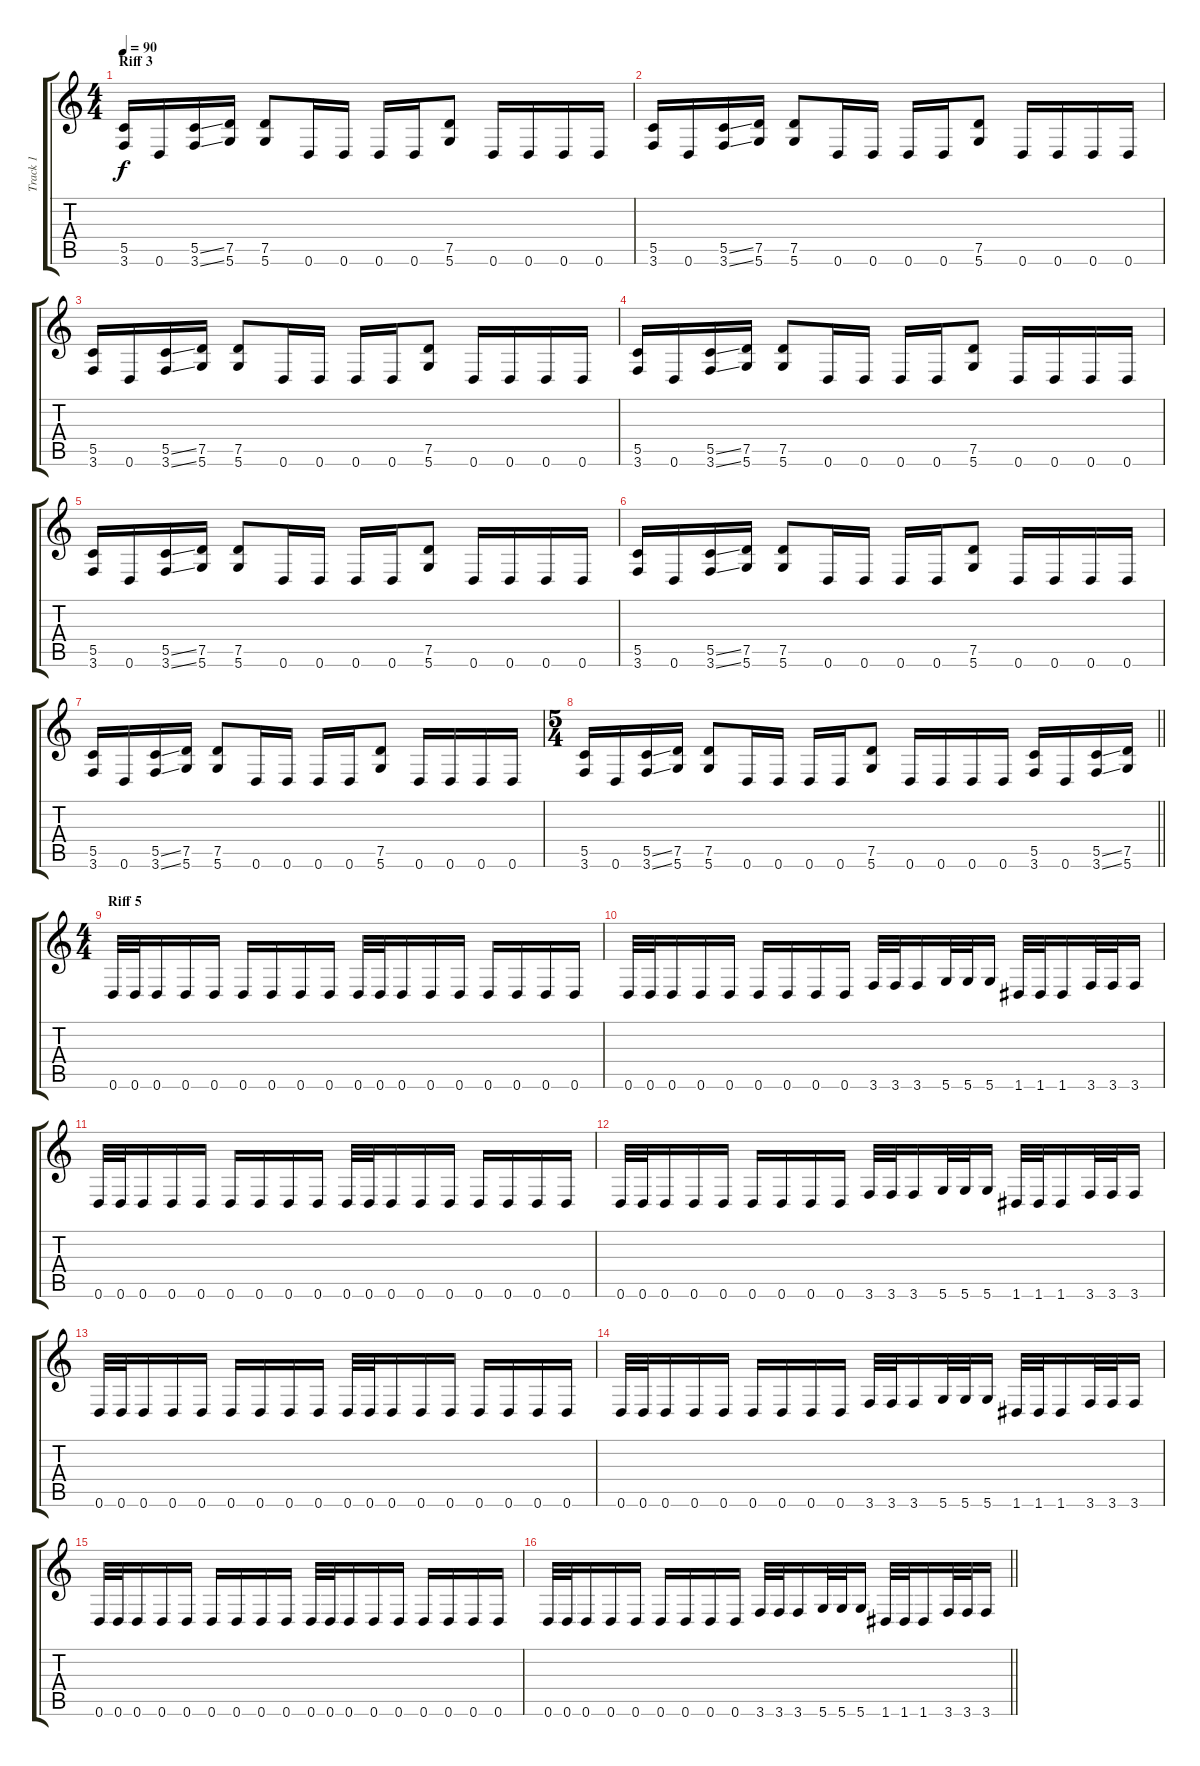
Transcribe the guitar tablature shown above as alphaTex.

\track ("Track 1" "Track 1") {instrument overdrivenguitar}
\staff {score tabs}
\tuning (D4 A3 F3 C3 G2 D2) {hide}
\ts (4 4)
\section ("" "Riff 3")
\tempo 90
\clef g2
\ks c
(5.5 3.6).16{dy f} 0.6.16 (5.5{ss} 3.6{ss}).16 (7.5 5.6).16 (7.5 5.6).8 0.6.16 0.6.16 0.6.16 0.6.16 (7.5 5.6).8 0.6.16 0.6.16 0.6.16 0.6.16 |
(5.5 3.6).16 0.6.16 (5.5{ss} 3.6{ss}).16 (7.5 5.6).16 (7.5 5.6).8 0.6.16 0.6.16 0.6.16 0.6.16 (7.5 5.6).8 0.6.16 0.6.16 0.6.16 0.6.16 |
(5.5 3.6).16 0.6.16 (5.5{ss} 3.6{ss}).16 (7.5 5.6).16 (7.5 5.6).8 0.6.16 0.6.16 0.6.16 0.6.16 (7.5 5.6).8 0.6.16 0.6.16 0.6.16 0.6.16 |
(5.5 3.6).16 0.6.16 (5.5{ss} 3.6{ss}).16 (7.5 5.6).16 (7.5 5.6).8 0.6.16 0.6.16 0.6.16 0.6.16 (7.5 5.6).8 0.6.16 0.6.16 0.6.16 0.6.16 |
(5.5 3.6).16 0.6.16 (5.5{ss} 3.6{ss}).16 (7.5 5.6).16 (7.5 5.6).8 0.6.16 0.6.16 0.6.16 0.6.16 (7.5 5.6).8 0.6.16 0.6.16 0.6.16 0.6.16 |
(5.5 3.6).16 0.6.16 (5.5{ss} 3.6{ss}).16 (7.5 5.6).16 (7.5 5.6).8 0.6.16 0.6.16 0.6.16 0.6.16 (7.5 5.6).8 0.6.16 0.6.16 0.6.16 0.6.16 |
(5.5 3.6).16 0.6.16 (5.5{ss} 3.6{ss}).16 (7.5 5.6).16 (7.5 5.6).8 0.6.16 0.6.16 0.6.16 0.6.16 (7.5 5.6).8 0.6.16 0.6.16 0.6.16 0.6.16 |
\ts (5 4)
\barLineRight lightlight
(5.5 3.6).16 0.6.16 (5.5{ss} 3.6{ss}).16 (7.5 5.6).16 (7.5 5.6).8 0.6.16 0.6.16 0.6.16 0.6.16 (7.5 5.6).8 0.6.16 0.6.16 0.6.16 0.6.16 (5.5 3.6).16 0.6.16 (5.5{ss} 3.6{ss}).16 (7.5 5.6).16 |
\ts (4 4)
\section ("" "Riff 5")
0.6.32 0.6.32 0.6.16 0.6.16 0.6.16 0.6.16 0.6.16 0.6.16 0.6.16 0.6.32 0.6.32 0.6.16 0.6.16 0.6.16 0.6.16 0.6.16 0.6.16 0.6.16 |
0.6.32 0.6.32 0.6.16 0.6.16 0.6.16 0.6.16 0.6.16 0.6.16 0.6.16 3.6.32 3.6.32 3.6.16 5.6.32 5.6.32 5.6.16 1.6.32 1.6.32 1.6.16 3.6.32 3.6.32 3.6.16 |
0.6.32 0.6.32 0.6.16 0.6.16 0.6.16 0.6.16 0.6.16 0.6.16 0.6.16 0.6.32 0.6.32 0.6.16 0.6.16 0.6.16 0.6.16 0.6.16 0.6.16 0.6.16 |
0.6.32 0.6.32 0.6.16 0.6.16 0.6.16 0.6.16 0.6.16 0.6.16 0.6.16 3.6.32 3.6.32 3.6.16 5.6.32 5.6.32 5.6.16 1.6.32 1.6.32 1.6.16 3.6.32 3.6.32 3.6.16 |
0.6.32 0.6.32 0.6.16 0.6.16 0.6.16 0.6.16 0.6.16 0.6.16 0.6.16 0.6.32 0.6.32 0.6.16 0.6.16 0.6.16 0.6.16 0.6.16 0.6.16 0.6.16 |
0.6.32 0.6.32 0.6.16 0.6.16 0.6.16 0.6.16 0.6.16 0.6.16 0.6.16 3.6.32 3.6.32 3.6.16 5.6.32 5.6.32 5.6.16 1.6.32 1.6.32 1.6.16 3.6.32 3.6.32 3.6.16 |
0.6.32 0.6.32 0.6.16 0.6.16 0.6.16 0.6.16 0.6.16 0.6.16 0.6.16 0.6.32 0.6.32 0.6.16 0.6.16 0.6.16 0.6.16 0.6.16 0.6.16 0.6.16 |
\barLineRight lightlight
0.6.32 0.6.32 0.6.16 0.6.16 0.6.16 0.6.16 0.6.16 0.6.16 0.6.16 3.6.32 3.6.32 3.6.16 5.6.32 5.6.32 5.6.16 1.6.32 1.6.32 1.6.16 3.6.32 3.6.32 3.6.16
